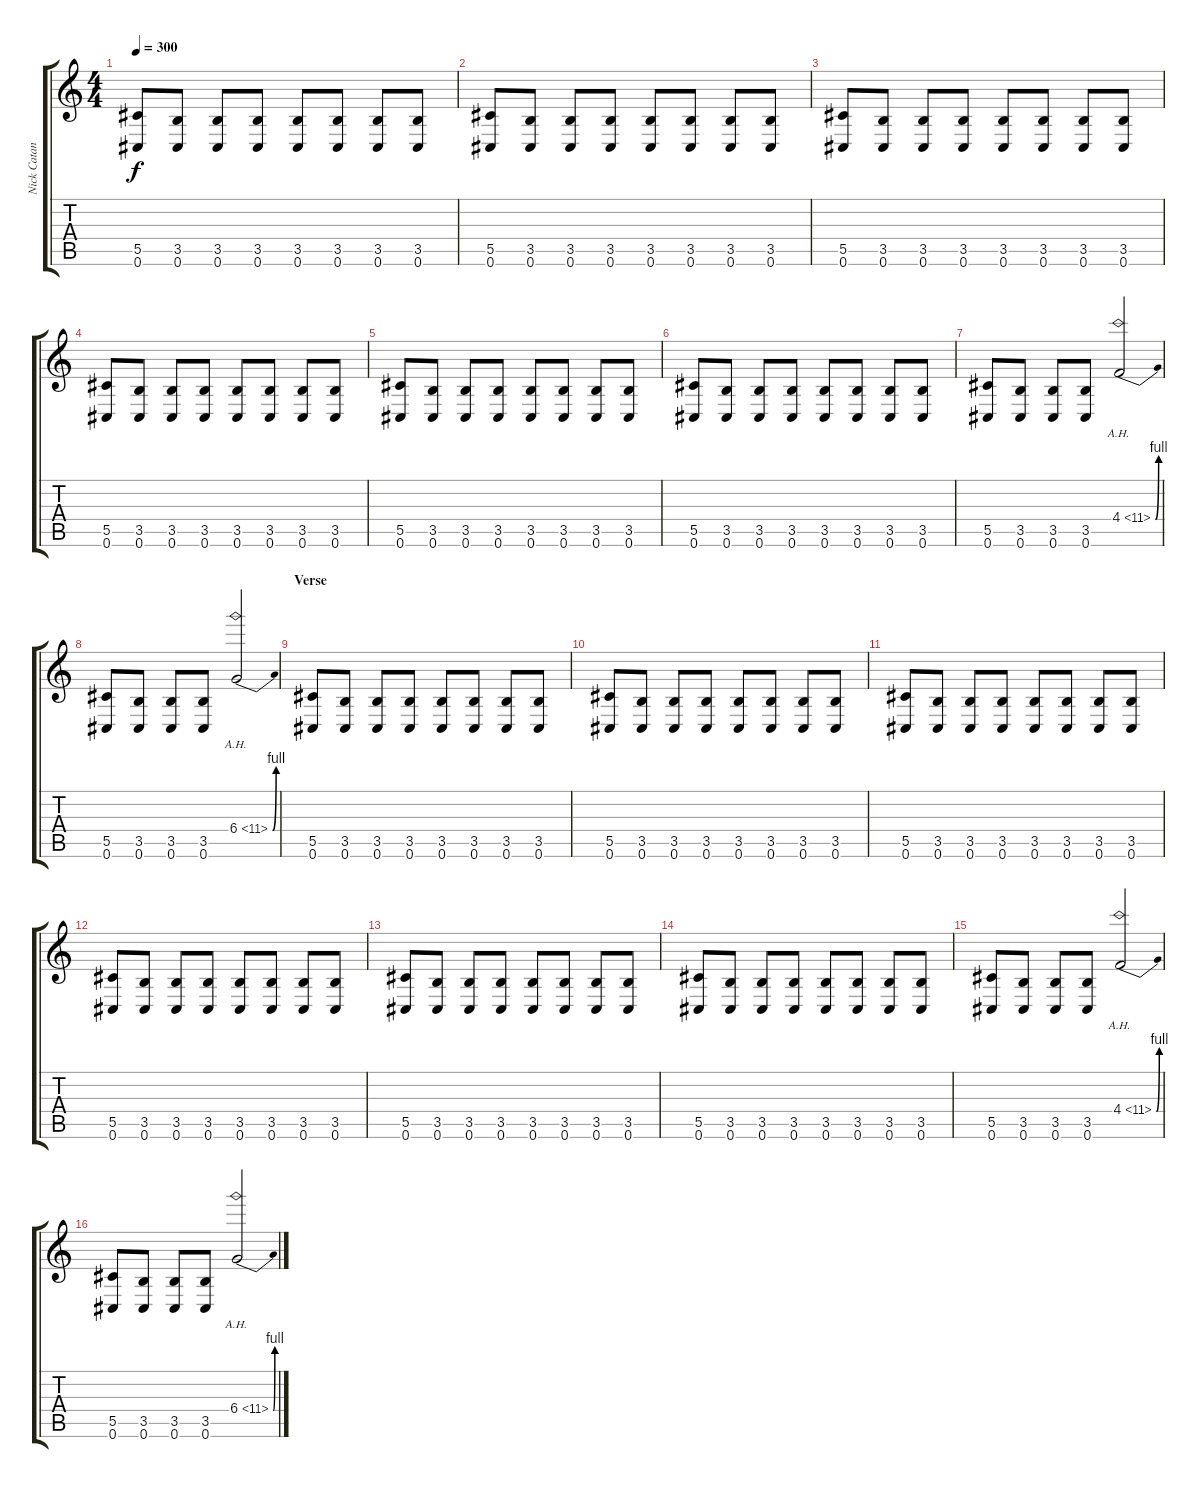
\track ("Nick Catanese" "Nick Catan") {instrument distortionguitar}
\staff {score tabs}
\tuning (Eb4 Bb3 Gb3 Db3 Ab2 Db2) {hide}
\ts (4 4)
\tempo 300
\clef g2
\ks c
(5.5 0.6).8{dy f} (3.5 0.6).8 (3.5 0.6).8 (3.5 0.6).8 (3.5 0.6).8 (3.5 0.6).8 (3.5 0.6).8 (3.5 0.6).8 |
(5.5 0.6).8 (3.5 0.6).8 (3.5 0.6).8 (3.5 0.6).8 (3.5 0.6).8 (3.5 0.6).8 (3.5 0.6).8 (3.5 0.6).8 |
(5.5 0.6).8 (3.5 0.6).8 (3.5 0.6).8 (3.5 0.6).8 (3.5 0.6).8 (3.5 0.6).8 (3.5 0.6).8 (3.5 0.6).8 |
(5.5 0.6).8 (3.5 0.6).8 (3.5 0.6).8 (3.5 0.6).8 (3.5 0.6).8 (3.5 0.6).8 (3.5 0.6).8 (3.5 0.6).8 |
(5.5 0.6).8 (3.5 0.6).8 (3.5 0.6).8 (3.5 0.6).8 (3.5 0.6).8 (3.5 0.6).8 (3.5 0.6).8 (3.5 0.6).8 |
(5.5 0.6).8 (3.5 0.6).8 (3.5 0.6).8 (3.5 0.6).8 (3.5 0.6).8 (3.5 0.6).8 (3.5 0.6).8 (3.5 0.6).8 |
(5.5 0.6).8 (3.5 0.6).8 (3.5 0.6).8 (3.5 0.6).8 4.4{be (bend 0 0 60 4) ah 7}.2 |
(5.5 0.6).8 (3.5 0.6).8 (3.5 0.6).8 (3.5 0.6).8 6.4{be (bend 0 0 60 4) ah 5}.2 |
\section ("" "Verse")
(5.5 0.6).8 (3.5 0.6).8 (3.5 0.6).8 (3.5 0.6).8 (3.5 0.6).8 (3.5 0.6).8 (3.5 0.6).8 (3.5 0.6).8 |
(5.5 0.6).8 (3.5 0.6).8 (3.5 0.6).8 (3.5 0.6).8 (3.5 0.6).8 (3.5 0.6).8 (3.5 0.6).8 (3.5 0.6).8 |
(5.5 0.6).8 (3.5 0.6).8 (3.5 0.6).8 (3.5 0.6).8 (3.5 0.6).8 (3.5 0.6).8 (3.5 0.6).8 (3.5 0.6).8 |
(5.5 0.6).8 (3.5 0.6).8 (3.5 0.6).8 (3.5 0.6).8 (3.5 0.6).8 (3.5 0.6).8 (3.5 0.6).8 (3.5 0.6).8 |
(5.5 0.6).8 (3.5 0.6).8 (3.5 0.6).8 (3.5 0.6).8 (3.5 0.6).8 (3.5 0.6).8 (3.5 0.6).8 (3.5 0.6).8 |
(5.5 0.6).8 (3.5 0.6).8 (3.5 0.6).8 (3.5 0.6).8 (3.5 0.6).8 (3.5 0.6).8 (3.5 0.6).8 (3.5 0.6).8 |
(5.5 0.6).8 (3.5 0.6).8 (3.5 0.6).8 (3.5 0.6).8 4.4{be (bend 0 0 60 4) ah 7}.2 |
(5.5 0.6).8 (3.5 0.6).8 (3.5 0.6).8 (3.5 0.6).8 6.4{be (bend 0 0 60 4) ah 5}.2
